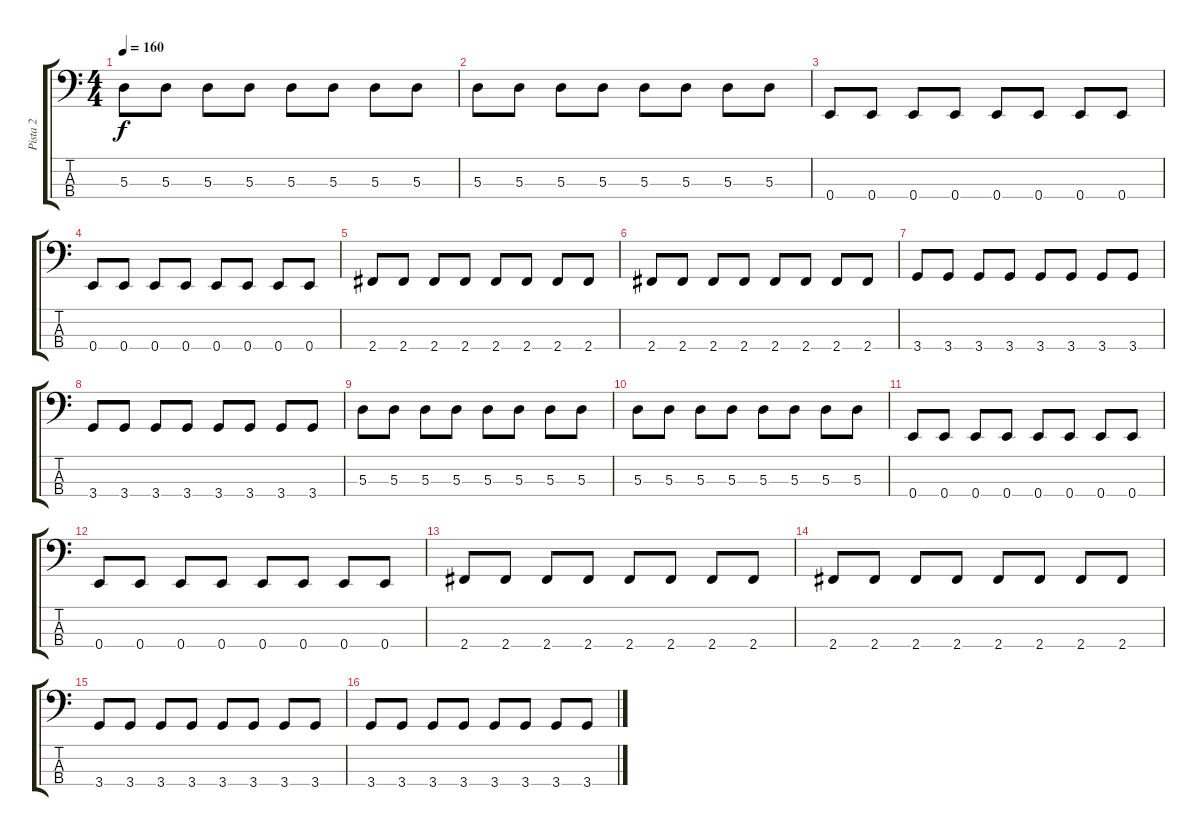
\track ("Pista 2" "Pista 2") {instrument electricbassfinger}
\staff {score tabs}
\tuning (G2 D2 A1 E1) {hide}
\ts (4 4)
\tempo 160
\clef f4
\ks c
5.3.8{dy f} 5.3.8 5.3.8 5.3.8 5.3.8 5.3.8 5.3.8 5.3.8 |
5.3.8 5.3.8 5.3.8 5.3.8 5.3.8 5.3.8 5.3.8 5.3.8 |
0.4.8 0.4.8 0.4.8 0.4.8 0.4.8 0.4.8 0.4.8 0.4.8 |
0.4.8 0.4.8 0.4.8 0.4.8 0.4.8 0.4.8 0.4.8 0.4.8 |
2.4.8 2.4.8 2.4.8 2.4.8 2.4.8 2.4.8 2.4.8 2.4.8 |
2.4.8 2.4.8 2.4.8 2.4.8 2.4.8 2.4.8 2.4.8 2.4.8 |
3.4.8 3.4.8 3.4.8 3.4.8 3.4.8 3.4.8 3.4.8 3.4.8 |
3.4.8 3.4.8 3.4.8 3.4.8 3.4.8 3.4.8 3.4.8 3.4.8 |
5.3.8 5.3.8 5.3.8 5.3.8 5.3.8 5.3.8 5.3.8 5.3.8 |
5.3.8 5.3.8 5.3.8 5.3.8 5.3.8 5.3.8 5.3.8 5.3.8 |
0.4.8 0.4.8 0.4.8 0.4.8 0.4.8 0.4.8 0.4.8 0.4.8 |
0.4.8 0.4.8 0.4.8 0.4.8 0.4.8 0.4.8 0.4.8 0.4.8 |
2.4.8 2.4.8 2.4.8 2.4.8 2.4.8 2.4.8 2.4.8 2.4.8 |
2.4.8 2.4.8 2.4.8 2.4.8 2.4.8 2.4.8 2.4.8 2.4.8 |
3.4.8 3.4.8 3.4.8 3.4.8 3.4.8 3.4.8 3.4.8 3.4.8 |
3.4.8 3.4.8 3.4.8 3.4.8 3.4.8 3.4.8 3.4.8 3.4.8
